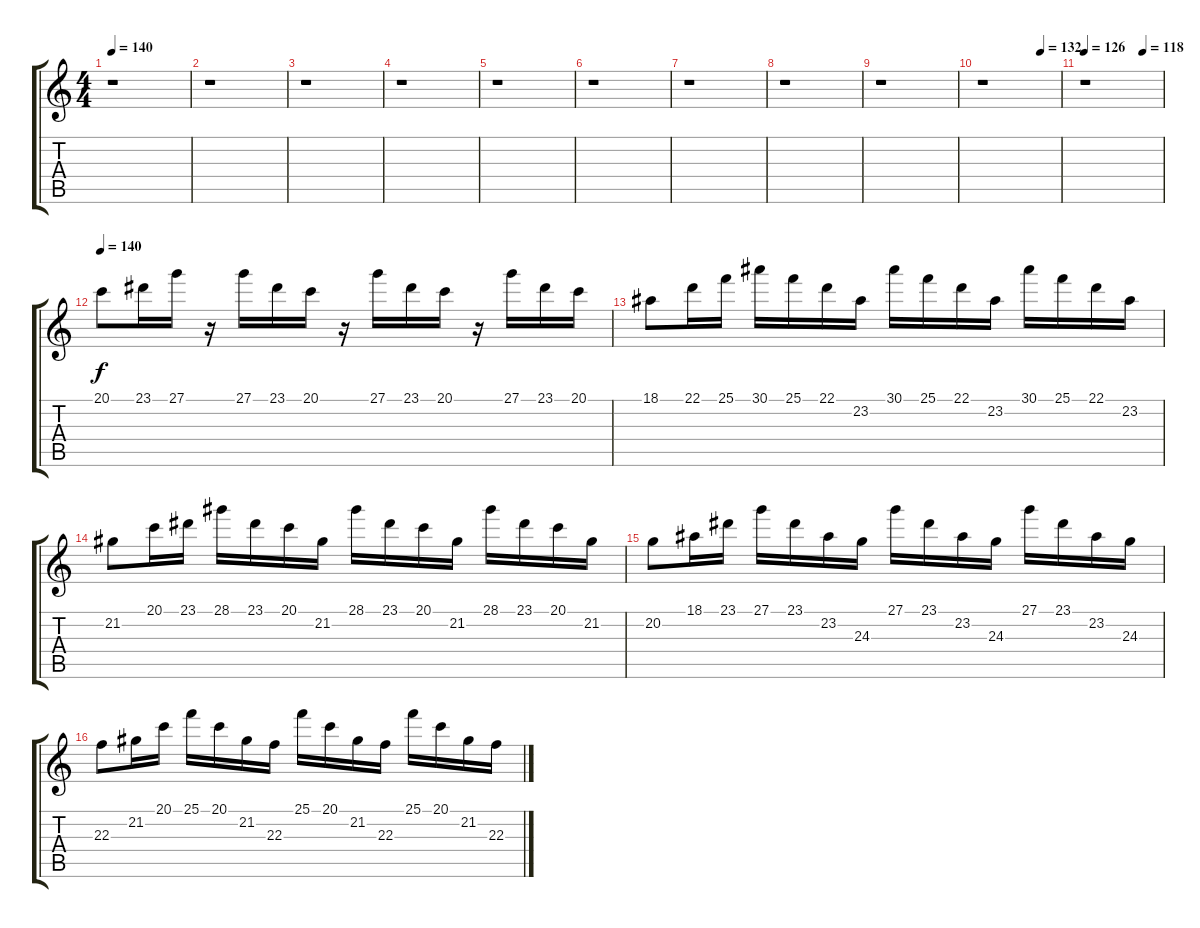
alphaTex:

\track "" {instrument orchestralharp}
\staff {score tabs}
\tuning (E4 B3 G3 D3 A2 E2) {hide}
\ts (4 4)
\tempo 140
\clef g2
\ks c
r.1{dy f} |
r.1 |
r.1 |
r.1 |
r.1 |
r.1 |
r.1 |
r.1 |
r.1 |
\tempo (132 0.75)
r.1 |
\tempo 126
\tempo (118 0.75)
r.1 |
\tempo 140
20.1.8 23.1.16 27.1.16 r.16 27.1.16 23.1.16 20.1.16 r.16 27.1.16 23.1.16 20.1.16 r.16 27.1.16 23.1.16 20.1.16 |
18.1.8 22.1.16 25.1.16 30.1.16 25.1.16 22.1.16 23.2.16 30.1.16 25.1.16 22.1.16 23.2.16 30.1.16 25.1.16 22.1.16 23.2.16 |
21.2.8 20.1.16 23.1.16 28.1.16 23.1.16 20.1.16 21.2.16 28.1.16 23.1.16 20.1.16 21.2.16 28.1.16 23.1.16 20.1.16 21.2.16 |
20.2.8 18.1.16 23.1.16 27.1.16 23.1.16 23.2.16 24.3.16 27.1.16 23.1.16 23.2.16 24.3.16 27.1.16 23.1.16 23.2.16 24.3.16 |
22.3.8 21.2.16 20.1.16 25.1.16 20.1.16 21.2.16 22.3.16 25.1.16 20.1.16 21.2.16 22.3.16 25.1.16 20.1.16 21.2.16 22.3.16
